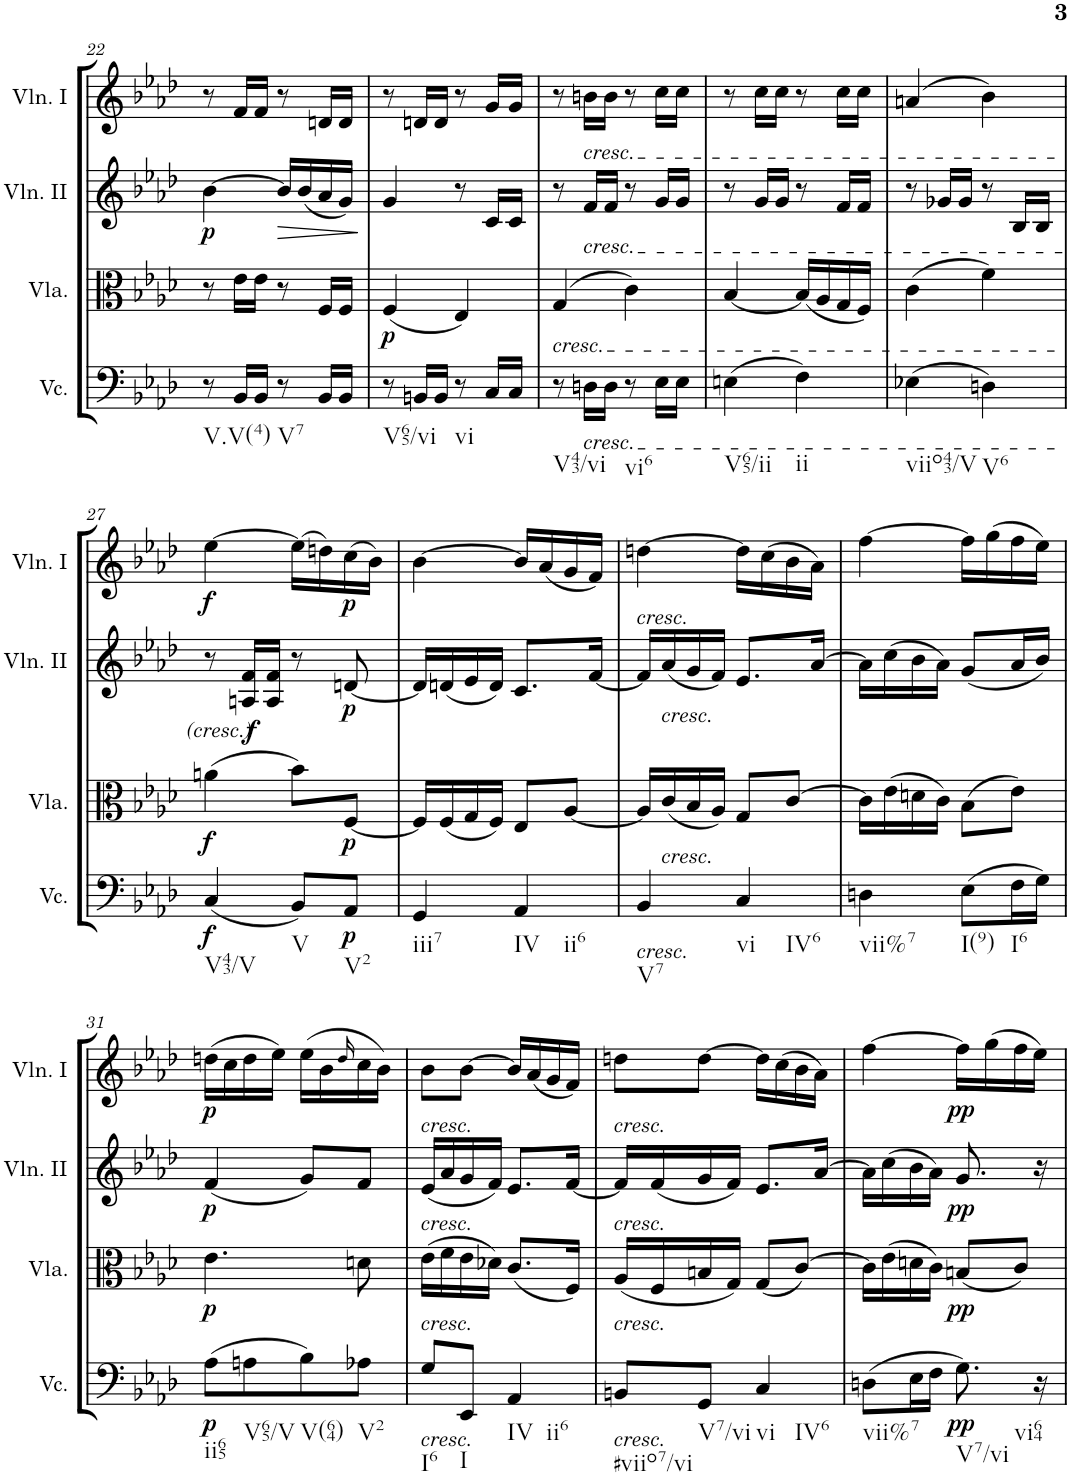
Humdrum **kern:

**kern	**dynam	**kern	**dynam	**kern	**dynam	**kern	**dynam
*part4	*part4	*part3	*part3	*part2	*part2	*part1	*part1
*staff4	*staff4	*staff3	*staff3	*staff2	*staff2	*staff1	*staff1
*I"Violoncello	*	*I"Viola	*	*I"Violino II	*	*I"Violino I	*
*I'Vc.	*	*I'Vla.	*	*I'Vln. II	*	*I'Vln. I	*
!!LO:PB:g=z
*clefF4	*	*clefC3	*	*clefG2	*	*clefG2	*
*k[b-e-a-d-]	*	*k[b-e-a-d-]	*	*k[b-e-a-d-]	*	*k[b-e-a-d-]	*
*M2/4	*	*M2/4	*	*M2/4	*	*M2/4	*
=22	=22	=22	=22	=22	=22	=22	=22
!LO:TX:b:t=V.V(4)	!	!	!	!	!	!	!
!	!	!	!	!	!LO:DY:b	!	!
8r	.	8r	.	[4b-\	p	8r	.
16BB-/LL	.	16e-\LL	.	.	.	16f/LL	.
16BB-/JJ	.	16e-\JJ	.	.	.	16f/JJ	.
!LO:TX:b:t=V7	!	!	!	!	!	!	!
!	!	!	!	!	!LO:HP:b	!	!
8r	.	8r	.	16b-/LL]	>	8r	.
.	.	.	.	(16b-/	.	.	.
16BB-/LL	.	16F/LL	.	16a-/	.	16dn/LL	.
16BB-/JJ	.	16F/JJ	.	16g/JJ)	.	16d/JJ	.
.	.	.	.	.	]	.	.
=23	=23	=23	=23	=23	=23	=23	=23
!LO:TX:b:t=V65/vi	!	!	!	!	!	!	!
!	!	!	!LO:DY:b	!	!	!	!
8r	.	(4F/	p	4g/	.	8r	.
16BBn/LL	.	.	.	.	.	16dn/LL	.
16BB/JJ	.	.	.	.	.	16d/JJ	.
!LO:TX:b:t=vi	!	!	!	!	!	!	!
8r	.	4E-/)	.	8r	.	8r	.
16C/LL	.	.	.	16c/LL	.	16g/LL	.
16C/JJ	.	.	.	16c/JJ	.	16g/JJ	.
=24	=24	=24	=24	=24	=24	=24	=24
!	!	!LO:TX:b:i:t=cresc.	!	!	!	!	!
!LO:TX:b:t=V43/vi	!	!	!	!	!	!	!
8r	.	(4G/	.	8r	.	8r	.
!	!	!	!	!	!	!LO:TX:b:i:t=cresc.	!
!	!	!	!	!LO:TX:b:i:t=cresc.	!	!	!
!LO:TX:b:i:t=cresc.	!	!	!	!	!	!	!
16Dn\LL	.	.	.	16f/LL	.	16bn\LL	.
16D\JJ	.	.	.	16f/JJ	.	16b\JJ	.
!LO:TX:b:t=vi6	!	!	!	!	!	!	!
8r	.	4c\)	.	8r	.	8r	.
16E-\LL	.	.	.	16g/LL	.	16cc\LL	.
16E-\JJ	.	.	.	16g/JJ	.	16cc\JJ	.
=25	=25	=25	=25	=25	=25	=25	=25
!LO:TX:b:t=V65/ii	!	!	!	!	!	!	!
(4En\	.	[4B-/	.	8r	.	8r	.
.	.	.	.	16g/LL	.	16cc\LL	.
.	.	.	.	16g/JJ	.	16cc\JJ	.
!LO:TX:b:t=ii	!	!	!	!	!	!	!
4F\)	.	(16B-/LL]	.	8r	.	8r	.
.	.	16A-/	.	.	.	.	.
.	.	16G/	.	16f/LL	.	16cc\LL	.
.	.	16F/JJ)	.	16f/JJ	.	16cc\JJ	.
=26	=26	=26	=26	=26	=26	=26	=26
!LO:TX:b:t=viio43/V	!	!	!	!	!	!	!
(4E-X\	.	(4c\	.	8r	.	(4an/	.
.	.	.	.	16g-X/LL	.	.	.
.	.	.	.	16g-/JJ	.	.	.
!LO:TX:b:t=V6	!	!	!	!	!	!	!
4Dn\)	.	4f\)	.	8r	.	4b-\)	.
.	.	.	.	16B-/LL	.	.	.
.	.	.	.	16B-/JJ	.	.	.
!!LO:LB:g=z
=27	=27	=27	=27	=27	=27	=27	=27
!LO:TX:b:t=V43/V	!	!	!	!	!	!	!
!	!LO:DY:b	!	!LO:DY:b	!	!	!	!LO:DY:b
(4C/	f	(4an\	f	8r	.	[4ee-\	f
!	!	!	!	!	!LO:DY:b	!	!
.	.	.	.	16An/ 16f/LL	f	.	.
.	.	.	.	16A/ 16f/JJ	.	.	.
!LO:TX:b:t=V	!	!	!	!	!	!	!
8BB-/L)	.	8b-\L)	.	8r	.	(16ee-\LL]	.
.	.	.	.	.	.	16ddn\)	.
!LO:TX:b:t=V2	!	!	!	!	!	!	!
!	!LO:DY:b	!	!LO:DY:b	!	!LO:DY:b	!	!LO:DY:b
8AA-/J	p	[<8F/J	p	[8dn/	p	(16cc\	p
.	.	.	.	.	.	16b-\JJ)	.
=28	=28	=28	=28	=28	=28	=28	=28
!LO:TX:b:t=iii7	!	!	!	!	!	!	!
4GG/	.	16F/LL]	.	16d/LL]	.	[4b-\	.
.	.	(16F/	.	(16dn/	.	.	.
.	.	16G/	.	16e-/	.	.	.
.	.	16F/JJ)	.	16d/JJ)	.	.	.
!LO:TX:b:t=IV	!	!	!	!	!	!	!
!LO:TX:b:t=ii6	!	!	!	!	!	!	!
4AA-/	.	8E-/L	.	8.c/L	.	16b-/LL]	.
.	.	.	.	.	.	(16a-/	.
.	.	[8A-/J	.	.	.	16g/	.
.	.	.	.	[16f/Jk	.	16f/JJ)	.
=29	=29	=29	=29	=29	=29	=29	=29
!	!	!	!	!	!	!LO:TX:b:i:t=cresc.	!
!LO:TX:b:i:t=cresc.	!	!	!	!	!	!	!
!LO:TX:b:t=V7	!	!	!	!	!	!	!
4BB-/	.	16A-/LL]	.	16f/LL]	.	[4ddn\	.
!	!	!	!	!LO:TX:b:i:t=cresc.	!	!	!
!	!	!LO:TX:b:i:t=cresc.	!	!	!	!	!
.	.	(16c/	.	(16a-/	.	.	.
.	.	16B-/	.	16g/	.	.	.
.	.	16A-/JJ)	.	16f/JJ)	.	.	.
!LO:TX:b:t=vi	!	!	!	!	!	!	!
!LO:TX:b:t=IV6	!	!	!	!	!	!	!
4C/	.	8G/L	.	8.e-/L	.	16dd\LL]	.
.	.	.	.	.	.	(16cc\	.
.	.	[8c/J	.	.	.	16b-\	.
.	.	.	.	[16a-/Jk	.	16a-\JJ)	.
=30	=30	=30	=30	=30	=30	=30	=30
!LO:TX:b:t=vii%7	!	!	!	!	!	!	!
4Dn\	.	16c\LL]	.	16a-\LL]	.	[4ff\	.
.	.	(16e-\	.	(16cc\	.	.	.
.	.	16dn\	.	16b-\	.	.	.
.	.	16c\JJ)	.	16a-\JJ)	.	.	.
!LO:TX:b:t=I(9)	!	!	!	!	!	!	!
(8E-\L	.	(8B-\L	.	(8g/L	.	16ff\LL]	.
.	.	.	.	.	.	(16gg\	.
!LO:TX:b:t=I6	!	!	!	!	!	!	!
16F\L	.	8e-\J)	.	16a-/L	.	16ff\	.
16G\JJ)	.	.	.	16b-/JJ)	.	16ee-\JJ)	.
!!LO:LB:g=z
=31	=31	=31	=31	=31	=31	=31	=31
!LO:TX:b:t=ii65	!	!	!	!	!	!	!
!	!LO:DY:b	!	!LO:DY:b	!	!LO:DY:b	!	!LO:DY:b
(8A-\L	p	4.e-\	p	(4f/	p	(16ddn\LL	p
.	.	.	.	.	.	16cc\	.
!LO:TX:b:t=V65/V	!	!	!	!	!	!	!
8An\	.	.	.	.	.	16dd\	.
.	.	.	.	.	.	16ee-\JJ)	.
!LO:TX:b:t=V(64)	!	!	!	!	!	!	!
8B-\)	.	.	.	8g/L)	.	(16ee-\LL	.
.	.	.	.	.	.	16b-\	.
.	.	.	.	.	.	16qdd/	.
!LO:TX:b:t=V2	!	!	!	!	!	!	!
8A-X\J	.	8dn\	.	8f/J	.	16cc\	.
.	.	.	.	.	.	16b-\JJ)	.
=32	=32	=32	=32	=32	=32	=32	=32
!	!	!	!	!	!	!LO:TX:b:i:t=cresc.	!
!	!	!	!	!LO:TX:b:i:t=cresc.	!	!	!
!	!	!LO:TX:b:i:t=cresc.	!	!	!	!	!
!LO:TX:b:i:t=cresc.	!	!	!	!	!	!	!
!LO:TX:b:t=I6	!	!	!	!	!	!	!
8G/L	.	(16e-\LL	.	(16e-/LL	.	8b-\L	.
.	.	16f\	.	16a-/	.	.	.
!LO:TX:b:t=I	!	!	!	!	!	!	!
8EE-/J	.	16e-\	.	16g/	.	[8b-\J	.
.	.	16d-X\JJ)	.	16f/JJ)	.	.	.
!LO:TX:b:t=IV	!	!	!	!	!	!	!
!LO:TX:b:t=ii6	!	!	!	!	!	!	!
4AA-/	.	(8.c/L	.	8.e-/L	.	16b-/LL]	.
.	.	.	.	.	.	(16a-/	.
.	.	.	.	.	.	16g/	.
.	.	16F/Jk)	.	[16f/Jk	.	16f/JJ)	.
=33	=33	=33	=33	=33	=33	=33	=33
!	!	!	!	!	!	!LO:TX:b:i:t=cresc.	!
!	!	!	!	!LO:TX:b:i:t=cresc.	!	!	!
!	!	!LO:TX:b:i:t=cresc.	!	!	!	!	!
!LO:TX:b:i:t=cresc.	!	!	!	!	!	!	!
!LO:TX:b:t=#viio7/vi	!	!	!	!	!	!	!
8BBn/L	.	(16A-/LL	.	16f/LL]	.	8ddn\L	.
.	.	16F/	.	(16f/	.	.	.
!LO:TX:b:t=V7/vi	!	!	!	!	!	!	!
8GG/J	.	16Bn/	.	16g/	.	[8dd\J	.
.	.	16G/JJ)	.	16f/JJ)	.	.	.
!LO:TX:b:t=vi	!	!	!	!	!	!	!
!LO:TX:b:t=IV6	!	!	!	!	!	!	!
4C/	.	(8G/L	.	8.e-/L	.	16dd\LL]	.
.	.	.	.	.	.	(16cc\	.
.	.	[8c/J)	.	.	.	16b-\	.
.	.	.	.	[16a-/Jk	.	16a-\JJ)	.
=34	=34	=34	=34	=34	=34	=34	=34
!LO:TX:b:t=vii%7	!	!	!	!	!	!	!
(8Dn\L	.	16c\LL]	.	16a-\LL]	.	[4ff\	.
.	.	(16e-\	.	(16cc\	.	.	.
16E-\L	.	16dn\	.	16b-\	.	.	.
16F\JJ	.	16c\JJ)	.	16a-\JJ)	.	.	.
!LO:TX:b:t=V7/vi	!	!	!	!	!	!	!
!LO:TX:b:t=vi64	!	!	!	!	!	!	!
!	!LO:DY:b	!	!LO:DY:b	!	!LO:DY:b	!	!LO:DY:b
8.G\)	pp	(8Bn/L	pp	8.g/	pp	16ff\LL]	pp
.	.	.	.	.	.	(16gg\	.
.	.	8c/J)	.	.	.	16ff\	.
16r	.	.	.	16r	.	16ee-\JJ)	.
=	=	=	=	=	=	=	=
*-	*-	*-	*-	*-	*-	*-	*-
